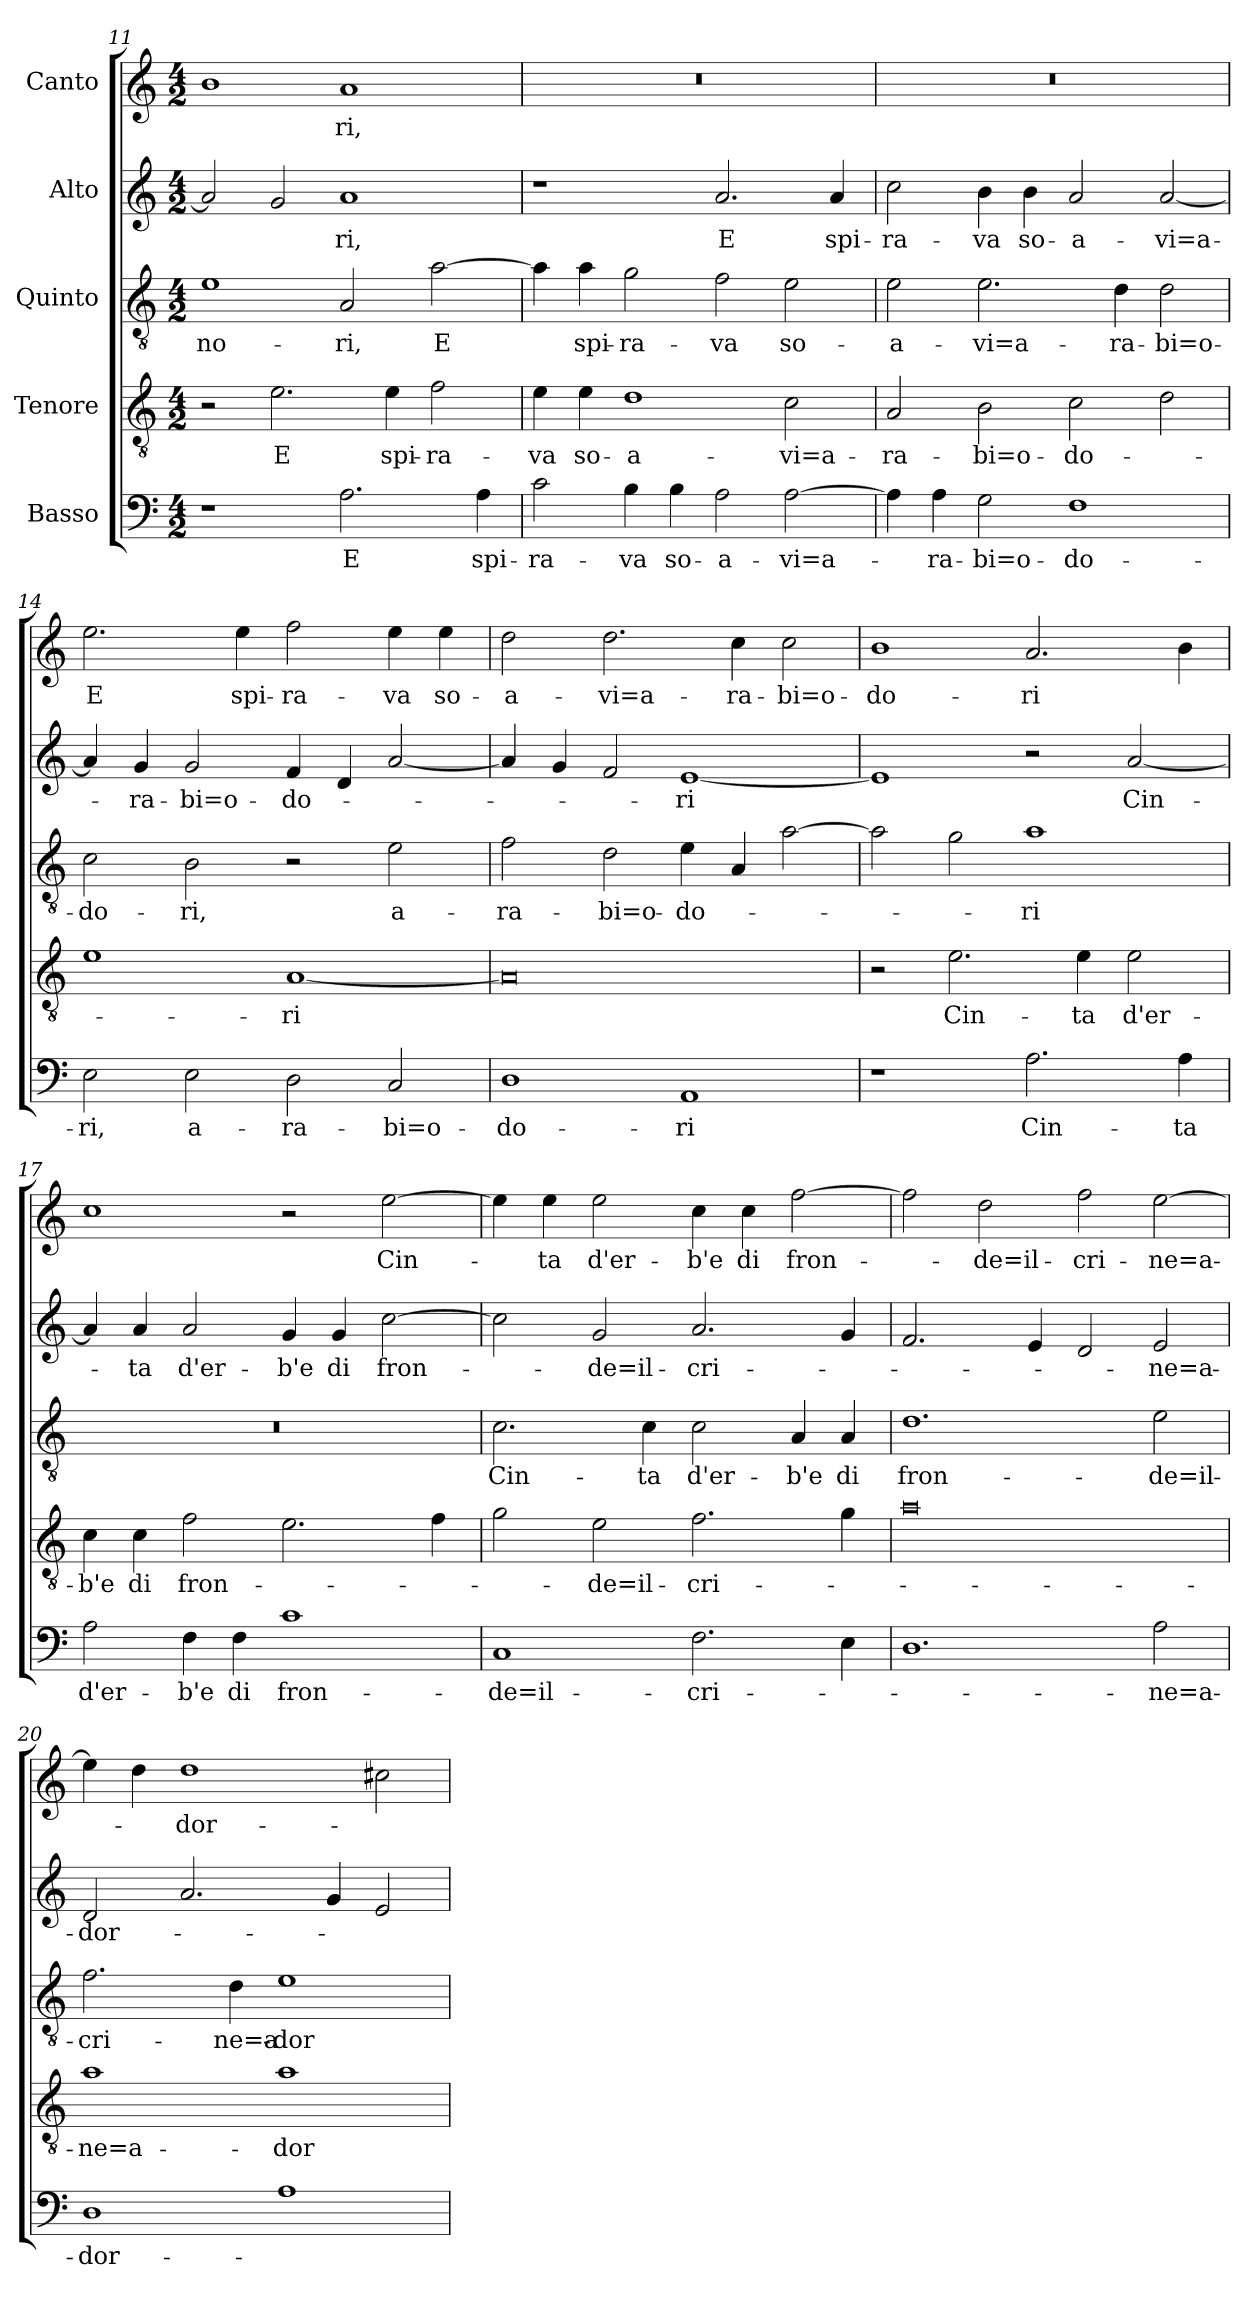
**kern	**text	**kern	**text	**kern	**text	**kern	**text	**kern	**text
*part5	*part5	*part4	*part4	*part3	*part3	*part2	*part2	*part1	*part1
*staff5	*staff5	*staff4	*staff4	*staff3	*staff3	*staff2	*staff2	*staff1	*staff1
*I"Basso	*	*I"Tenore	*	*I"Quinto	*	*I"Alto	*	*I"Canto	*
*clefF4	*	*clefGv2	*	*clefGv2	*	*clefG2	*	*clefG2	*
*	*	*ITrd7c12	*	*ITrd7c12	*	*	*	*	*
*k[]	*	*k[]	*	*k[]	*	*k[]	*	*k[]	*
*C:	*	*C:	*	*C:	*	*C:	*	*C:	*
*M4/2	*	*M4/2	*	*M4/2	*	*M4/2	*	*M4/2	*
=11	=11	=11	=11	=11	=11	=11	=11	=11	=11
1r	.	2r	.	1E\	-no-	2a/]	.	1b\	.
.	.	2.E\	E	.	.	2g/	.	.	.
2.A\	E	.	.	2AA/	-ri,	1a/	-ri,	1a/	-ri,
.	.	4E\	spi-	.	.	.	.	.	.
.	.	2F\	-ra-	[2A\	E	.	.	.	.
4A\	spi-	.	.	.	.	.	.	.	.
=12	=12	=12	=12	=12	=12	=12	=12	=12	=12
2c\	-ra-	4E\	-va	4A\]	.	1r	.	0r	.
.	.	4E\	so-	4A\	spi-	.	.	.	.
4B\	-va	1D\	-a-	2G\	-ra-	.	.	.	.
4B\	so-	.	.	.	.	.	.	.	.
2A\	-a-	.	.	2F\	-va	2.a/	E	.	.
[2A\	-vi=a-	2C\	-vi=a-	2E\	so-	.	.	.	.
.	.	.	.	.	.	4a/	spi-	.	.
=13	=13	=13	=13	=13	=13	=13	=13	=13	=13
4A\]	.	2AA/	-ra-	2E\	-a-	2cc\	-ra-	0r	.
4A\	-ra-	.	.	.	.	.	.	.	.
2G\	-bi=o-	2BB\	-bi=o-	2.E\	-vi=a-	4b\	-va	.	.
.	.	.	.	.	.	4b\	so-	.	.
1F\	-do-	2C\	-do-	.	.	2a/	-a-	.	.
.	.	.	.	4D\	-ra-	.	.	.	.
.	.	2D\	.	2D\	-bi=o-	[2a/	-vi=a-	.	.
=14	=14	=14	=14	=14	=14	=14	=14	=14	=14
2E\	-ri,	1E\	.	2C\	-do-	4a/]	.	2.ee\	E
.	.	.	.	.	.	4g/	-ra-	.	.
2E\	a-	.	.	2BB\	-ri,	2g/	-bi=o-	.	.
.	.	.	.	.	.	.	.	4ee\	spi-
2D\	-ra-	[1AA/	-ri	2r	.	4f/	-do-	2ff\	-ra-
.	.	.	.	.	.	4d/	.	.	.
2C/	-bi=o-	.	.	2E\	a-	[2a/	.	4ee\	-va
.	.	.	.	.	.	.	.	4ee\	so-
=15	=15	=15	=15	=15	=15	=15	=15	=15	=15
1D\	-do-	0AA/]	.	2F\	-ra-	4a/]	.	2dd\	-a-
.	.	.	.	.	.	4g/	.	.	.
.	.	.	.	2D\	-bi=o-	2f/	.	2.dd\	-vi=a-
1AA/	-ri	.	.	4E\	-do-	[1e/	-ri	.	.
.	.	.	.	4AA/	.	.	.	4cc\	-ra-
.	.	.	.	[2A\	.	.	.	2cc\	-bi=o-
=16	=16	=16	=16	=16	=16	=16	=16	=16	=16
1r	.	2r	.	2A\]	.	1e/]	.	1b\	-do-
.	.	2.E\	Cin-	2G\	.	.	.	.	.
2.A\	Cin-	.	.	1A\	-ri	2r	.	2.a/	-ri
.	.	4E\	-ta	.	.	.	.	.	.
.	.	2E\	d'er-	.	.	[2a/	Cin-	.	.
4A\	-ta	.	.	.	.	.	.	4b\	.
=17	=17	=17	=17	=17	=17	=17	=17	=17	=17
2A\	d'er-	4C\	-b'e	0r	.	4a/]	.	1cc\	.
.	.	4C\	di	.	.	4a/	-ta	.	.
4F\	-b'e	2F\	fron-	.	.	2a/	d'er-	.	.
4F\	di	.	.	.	.	.	.	.	.
1c\	fron-	2.E\	.	.	.	4g/	-b'e	2r	.
.	.	.	.	.	.	4g/	di	.	.
.	.	.	.	.	.	[2cc\	fron-	[2ee\	Cin-
.	.	4F\	.	.	.	.	.	.	.
=18	=18	=18	=18	=18	=18	=18	=18	=18	=18
1C/	-de=il-	2G\	.	2.C\	Cin-	2cc\]	.	4ee\]	.
.	.	.	.	.	.	.	.	4ee\	-ta
.	.	2E\	-de=il-	.	.	2g/	-de=il-	2ee\	d'er-
.	.	.	.	4C\	-ta	.	.	.	.
2.F\	cri-	2.F\	cri-	2C\	d'er-	2.a/	cri-	4cc\	-b'e
.	.	.	.	.	.	.	.	4cc\	di
.	.	.	.	4AA/	-b'e	.	.	[2ff\	fron-
4E\	.	4G\	.	4AA/	di	4g/	.	.	.
=19	=19	=19	=19	=19	=19	=19	=19	=19	=19
1.D\	.	0A\	.	1.D\	fron-	2.f/	.	2ff\]	.
.	.	.	.	.	.	.	.	2dd\	-de=il-
.	.	.	.	.	.	4e/	.	.	.
.	.	.	.	.	.	2d/	.	2ff\	cri-
2A\	-ne=a-	.	.	2E\	-de=il-	2e/	-ne=a-	[2ee\	-ne=a-
=20	=20	=20	=20	=20	=20	=20	=20	=20	=20
1D\	-dor-	1A\	-ne=a-	2.F\	cri-	2d/	-dor-	4ee\]	.
.	.	.	.	.	.	.	.	4dd\	.
.	.	.	.	.	.	2.a/	.	1dd\	-dor-
.	.	.	.	4D\	-ne=a-	.	.	.	.
1A\	.	1A\	-dor-	1E\	-dor-	.	.	.	.
.	.	.	.	.	.	4g/	.	.	.
.	.	.	.	.	.	2e/	.	2cc#\	.
=	=	=	=	=	=	=	=	=	=
*-	*-	*-	*-	*-	*-	*-	*-	*-	*-
